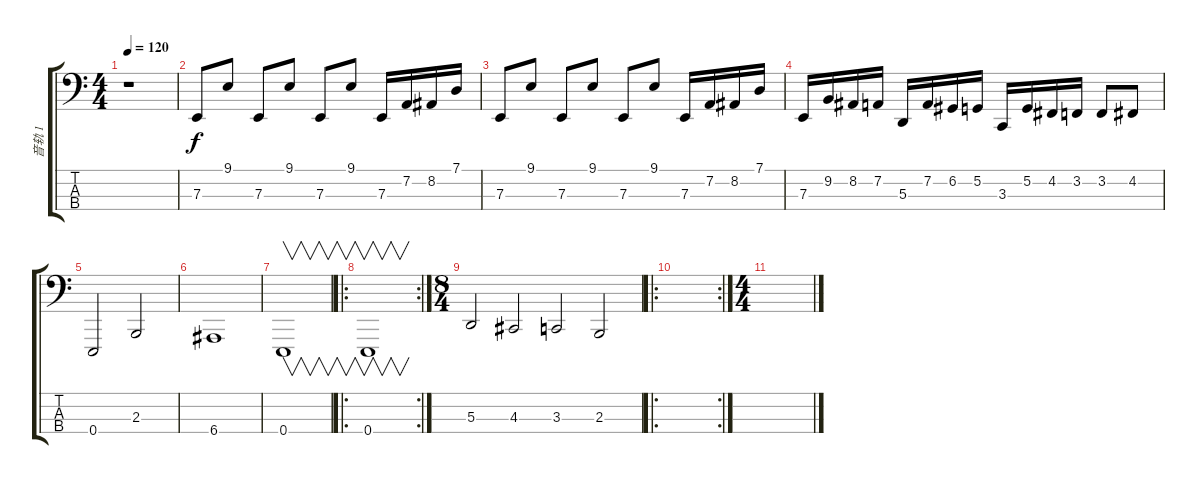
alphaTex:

\track ("音轨 1" "音轨 1") {instrument reversecymbal}
\staff {score tabs}
\tuning (G2 D2 A1 E1) {hide}
\ts (4 4)
\tempo 120
\clef f4
\ks c
r.1{dy f instrument reversecymbal} |
7.3.8{instrument birdtweet} 9.1.8 7.3.8 9.1.8 7.3.8 9.1.8 7.3.16 7.2.16 8.2.16 7.1.16 |
7.3.8 9.1.8 7.3.8 9.1.8 7.3.8 9.1.8 7.3.16 7.2.16 8.2.16 7.1.16 |
7.3.16{instrument fx5brightness} 9.2.16 8.2.16 7.2.16 5.3.16 7.2.16 6.2.16 5.2.16 3.3.16 5.2.16 4.2.16 3.2.16 3.2.8 4.2.8 |
0.4.2{instrument contrabass} 2.3.2 |
6.4.1 |
0.4.1{v instrument reversecymbal} |
\ro
\rc 2
0.4.1{v instrument reversecymbal} |
\ts (8 4)
5.3.2{instrument pad6metallic} 4.3.2 3.3.2 2.3.2 |
\ro
\rc 2
|
\ts (4 4)
